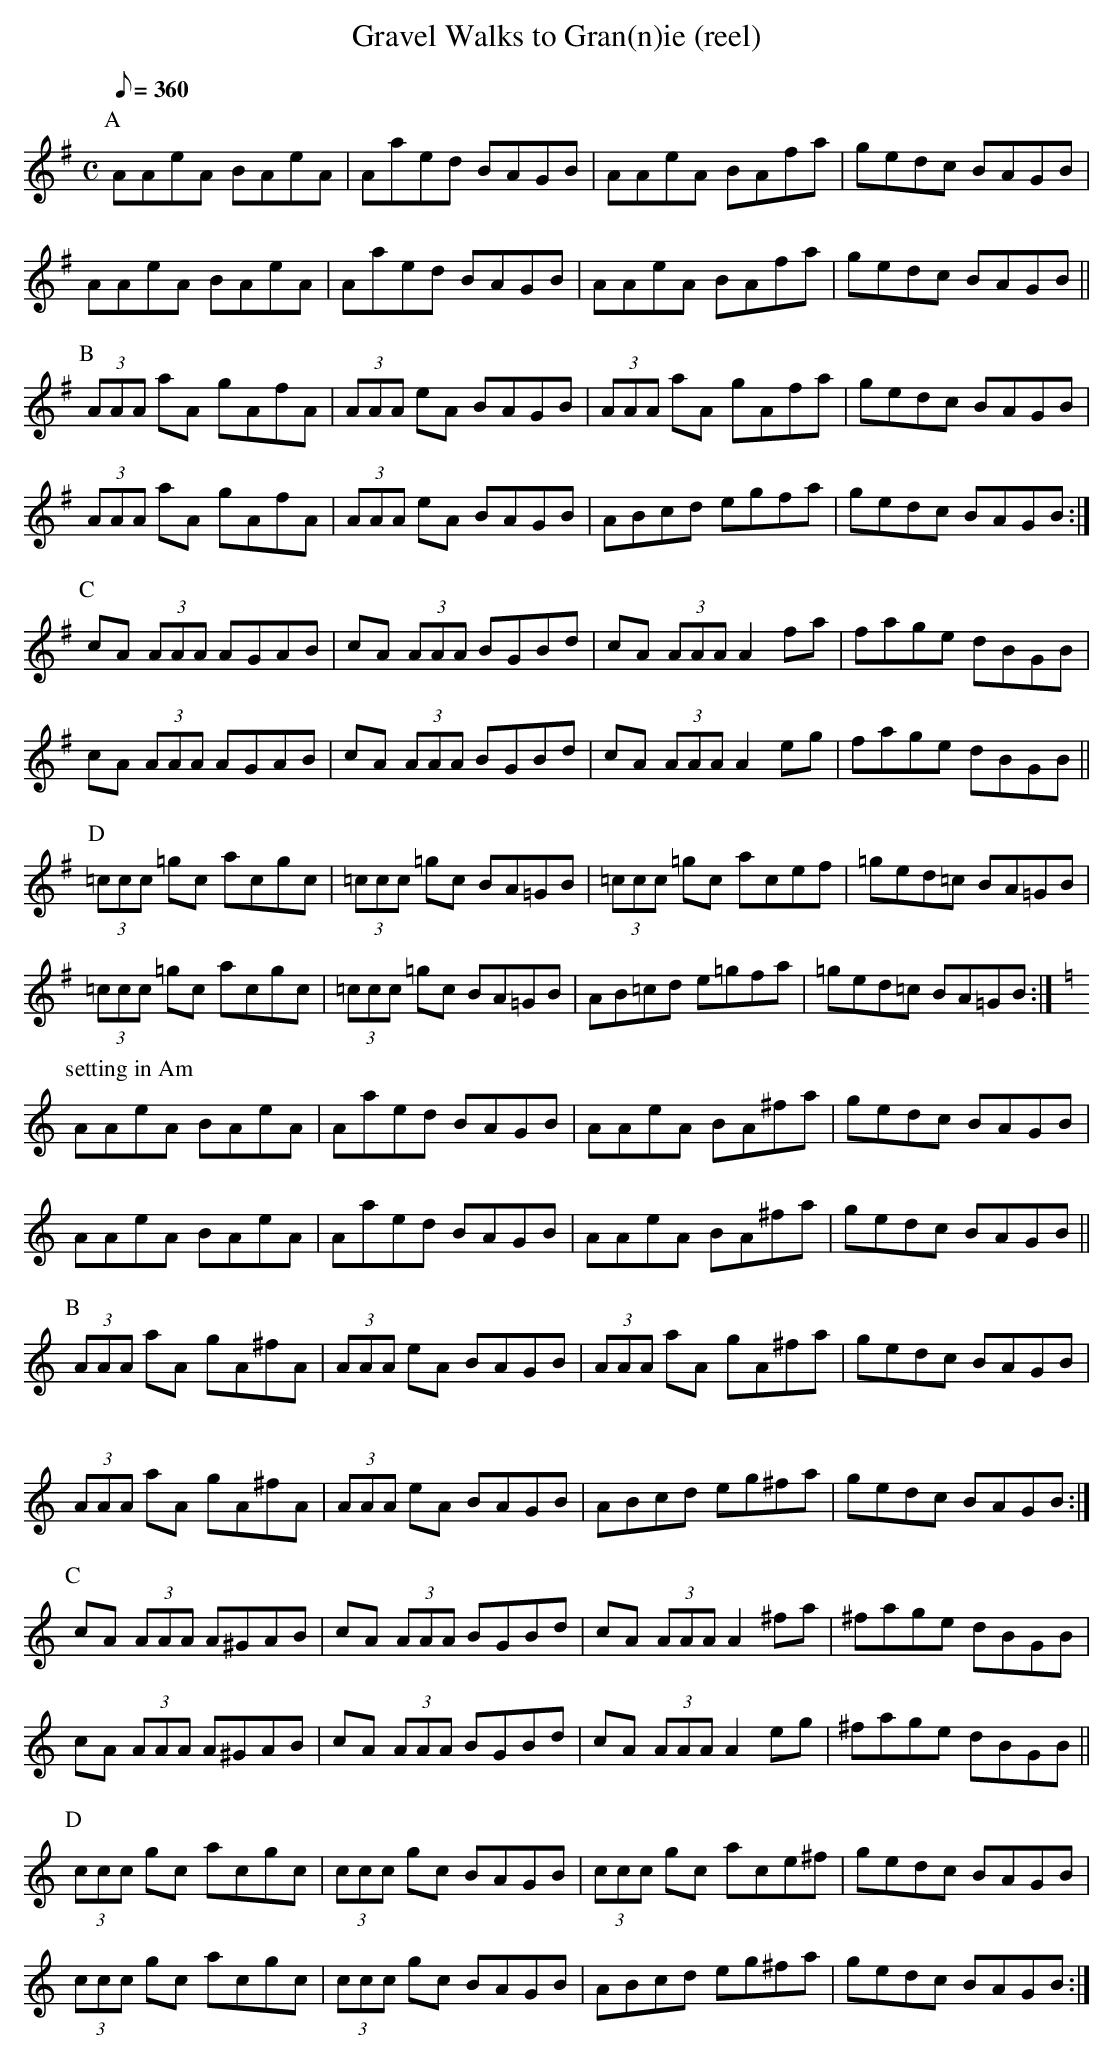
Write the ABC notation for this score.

X:1
T:Gravel Walks to Gran(n)ie (reel)
L:1/8
M:C
Q:360
K:A dorian
P:A
AAeA BAeA|Aaed BAGB|AAeA BAfa|gedc BAGB|
AAeA BAeA|Aaed BAGB|AAeA BAfa|gedc BAGB||
P:B
(3AAA aA gAfA|(3AAA eA BAGB|(3AAA aA gAfa|\
gedc BAGB|
(3AAA aA gAfA|(3AAA eA BAGB|ABcd egfa|gedc BAGB:|
P:C
cA (3AAA AGAB|cA (3AAA BGBd|cA (3AAA A2fa|fage dBGB|
cA (3AAA AGAB|cA (3AAA BGBd|cA (3AAA A2eg|fage dBGB||
P:D
(3=ccc =gc acgc|(3=ccc =gc BA=GB|(3=ccc =gc acef|=ged=c BA=GB|
(3=ccc =gc acgc|(3=ccc =gc BA=GB|AB=cd e=gfa|=ged=c BA=GB:|
P:setting in Am
K:Am
P:A
AAeA BAeA|Aaed BAGB|AAeA BA^fa|gedc BAGB|
AAeA BAeA|Aaed BAGB|AAeA BA^fa|gedc BAGB||
P:B
(3AAA aA gA^fA|(3AAA eA BAGB|(3AAA aA gA^fa|\
gedc BAGB|
(3AAA aA gA^fA|(3AAA eA BAGB|ABcd eg^fa|gedc BAGB:|
P:C
cA (3AAA A^GAB|cA (3AAA BGBd|cA (3AAA A2^fa|^fage dBGB|
cA (3AAA A^GAB|cA (3AAA BGBd|cA (3AAA A2eg|^fage dBGB||
P:D
(3ccc gc acgc|(3ccc gc BAGB|(3ccc gc ace^f|gedc BAGB|
(3ccc gc acgc|(3ccc gc BAGB|ABcd eg^fa|gedc BAGB:|
